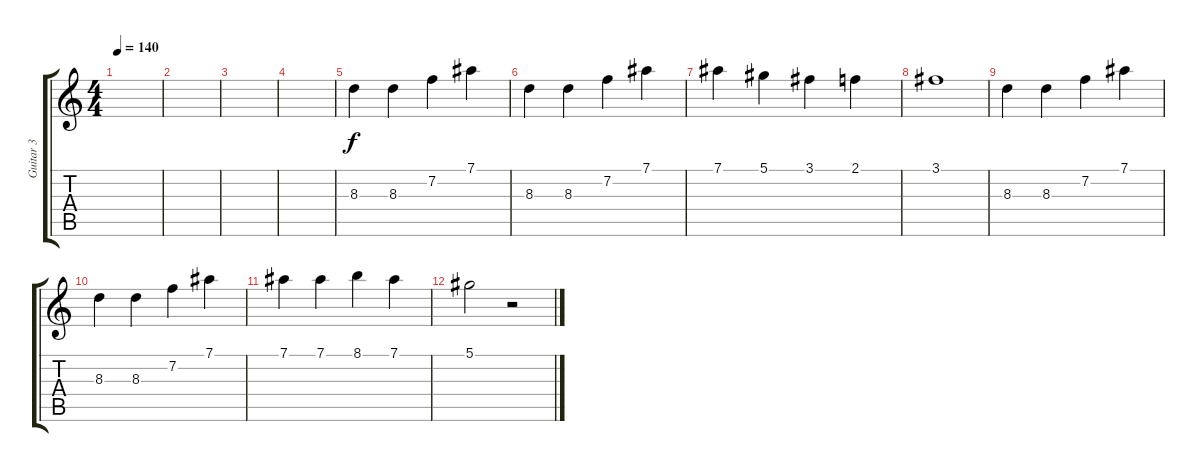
\track ("Guitar 3" "Guitar 3") {instrument distortionguitar}
\staff {score tabs}
\tuning (Eb4 Bb3 Gb3 Db3 Ab2 Eb2) {hide}
\ts (4 4)
\tempo 140
\clef g2
\ks c
|
|
|
|
8.3.4 8.3.4 7.2.4 7.1.4 |
8.3.4 8.3.4 7.2.4 7.1.4 |
7.1.4 5.1.4 3.1.4 2.1.4 |
3.1.1 |
8.3.4 8.3.4 7.2.4 7.1.4 |
8.3.4 8.3.4 7.2.4 7.1.4 |
7.1.4 7.1.4 8.1.4 7.1.4 |
5.1.2 r.2
